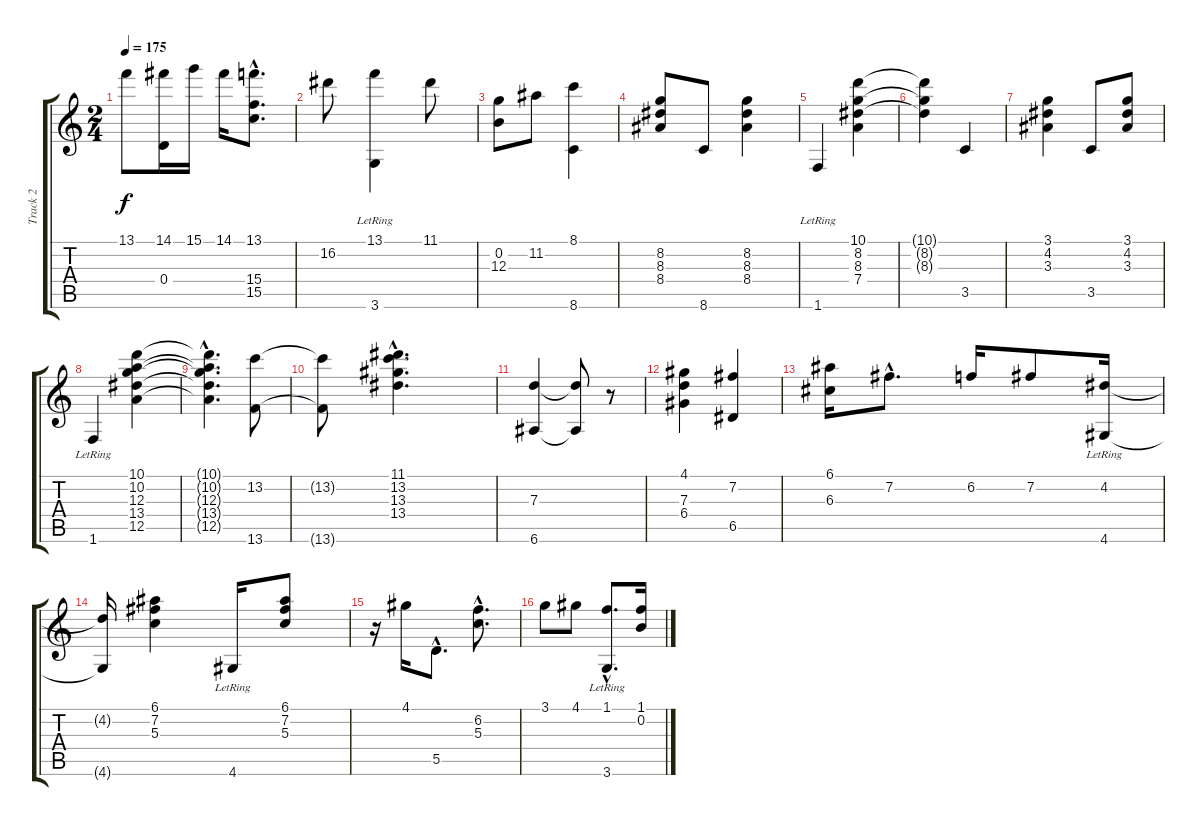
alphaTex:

\track ("Track 2" "Track 2") {instrument acousticguitarnylon}
\staff {score tabs}
\tuning (E4 B3 G3 D3 A2 E2) {hide}
\ts (2 4)
\tempo 175
\clef g2
\ks c
13.1.8{dy f} (14.1 0.4).16 15.1.16 14.1.16 (13.1{hac} 15.4{hac} 15.5{hac}).8{d} |
16.2.8 (13.1 3.6{lr}).4 11.1.8 |
(0.2 12.3).8 11.2.8 (8.1 8.6).4 |
(8.2 8.3 8.4).8 8.6.8 (8.2 8.3 8.4).4 |
1.6{lr}.4 (10.1 8.2 8.3 7.4).4 |
(10.1{t} 8.2{t} 8.3{t}).4 3.5.4 |
(3.1 4.2 3.3).4 3.5.8 (3.1 4.2 3.3).8 |
1.6{lr}.4 (10.1 10.2 12.3 13.4 12.5).4 |
(10.1{hac t} 10.2{hac t} 12.3{hac t} 13.4{hac t} 12.5{hac t}).4{d} (13.2 13.6).8 |
(13.2{t} 13.6{t}).8 (11.1{hac} 13.2{hac} 13.3{hac} 13.4{hac}).4{d} |
(7.3 6.6).4 (7.3{t} 6.6{t}).8 r.8 |
(4.1 7.3 6.4).4 (7.2 6.5).4 |
(6.1 6.3).16 7.2{hac}.8{d} 6.2.16 7.2.8 (4.2 4.6{lr}).16 |
(4.2{t} 4.6{t}).16 (6.1 7.2 5.3).4 4.6{lr}.16 (6.1 7.2 5.3).8 |
r.16 4.1.16 5.5{hac}.8{d} (6.2{hac} 5.3{hac}).8{d} |
3.1.8 4.1.8 (1.1{hac} 3.6{hac lr}).8{d} (1.1 0.2).16
